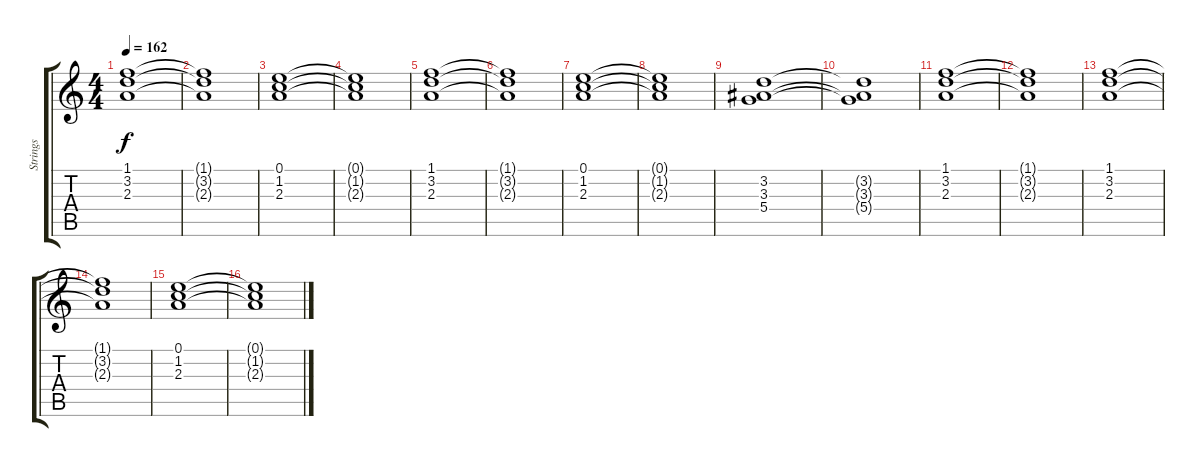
\track ("Strings" "Strings") {instrument stringensemble2}
\staff {score tabs}
\tuning (E5 B4 G4 D4 A3 E3) {hide}
\ts (4 4)
\tempo 162
\clef g2
\ks c
(1.1 3.2 2.3).1{dy f} |
(1.1{t} 3.2{t} 2.3{t}).1 |
(0.1 1.2 2.3).1 |
(0.1{t} 1.2{t} 2.3{t}).1 |
(1.1 3.2 2.3).1 |
(1.1{t} 3.2{t} 2.3{t}).1 |
(0.1 1.2 2.3).1 |
(0.1{t} 1.2{t} 2.3{t}).1 |
(3.2 3.3 5.4).1 |
(3.2{t} 3.3{t} 5.4{t}).1 |
(1.1 3.2 2.3).1 |
(1.1{t} 3.2{t} 2.3{t}).1 |
(1.1 3.2 2.3).1 |
(1.1{t} 3.2{t} 2.3{t}).1 |
(0.1 1.2 2.3).1 |
(0.1{t} 1.2{t} 2.3{t}).1
